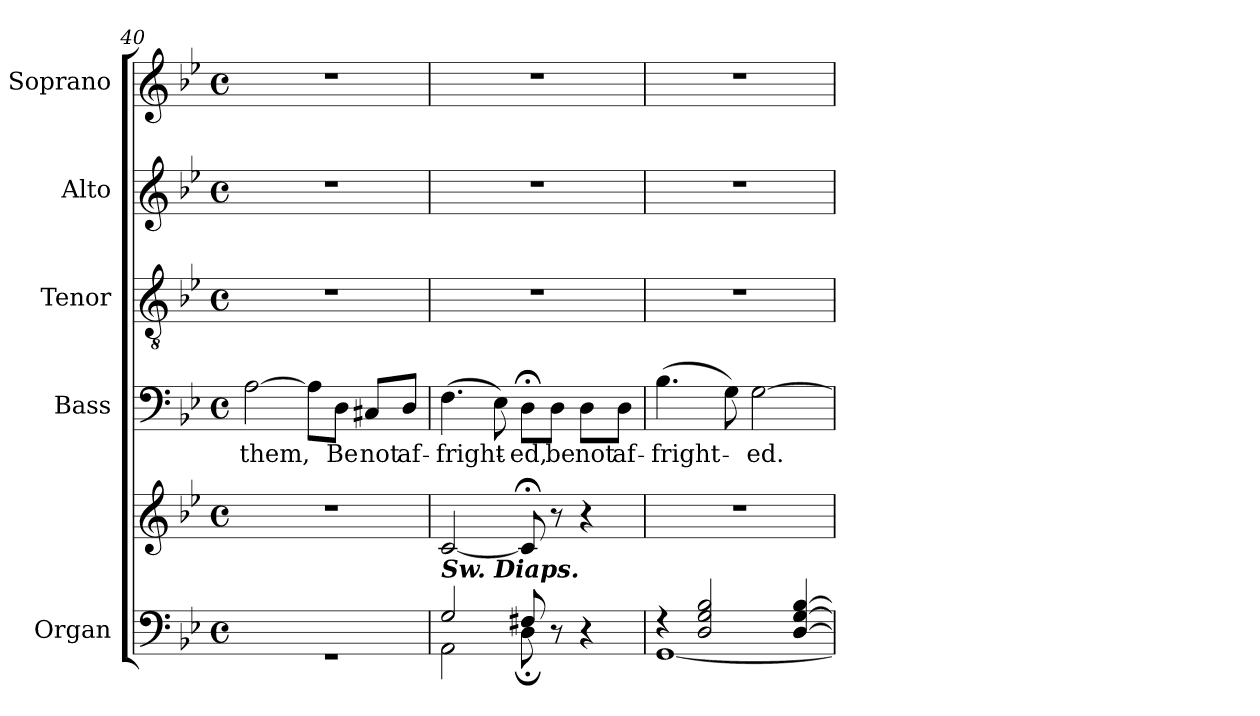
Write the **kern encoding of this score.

**kern	**kern	**kern	**text	**kern	**kern	**kern
*part5	*part5	*part4	*part4	*part3	*part2	*part1
*staff6	*staff5	*staff4	*staff4	*staff3	*staff2	*staff1
*I"Organ	*	*I"Bass	*	*I"Tenor	*I"Alto	*I"Soprano
*	*	*I'B	*	*I'T	*I'A	*I'S
!!LO:LB:g=z
*clefF4	*clefG2	*clefF4	*	*clefGv2	*clefG2	*clefG2
*k[b-e-]	*k[b-e-]	*k[b-e-]	*	*k[b-e-]	*k[b-e-]	*k[b-e-]
*B-:	*B-:	*B-:	*	*B-:	*B-:	*B-:
*M4/4	*M4/4	*M4/4	*	*M4/4	*M4/4	*M4/4
*met(c)	*met(c)	*met(c)	*	*met(c)	*met(c)	*met(c)
=40	=40	=40	=40	=40	=40	=40
*^	*	*	*	*	*	*
!	!	!	!	!LO:LY:b	!	!	!
1ryy	1r	1r	[2A	them,	1r	1r	1r
.	.	.	8A\L]	.	.	.	.
!	!	!	!	!LO:LY:b	!	!	!
.	.	.	8D\J	Be	.	.	.
!	!	!	!	!LO:LY:b	!	!	!
.	.	.	8C#X/L	not	.	.	.
!	!	!	!	!LO:LY:b	!	!	!
.	.	.	8D/J	af-	.	.	.
=41	=41	=41	=41	=41	=41	=41	=41
!	!	!LO:TX:b:Bi:t=Sw. Diaps.	!	!	!	!	!
!	!	!	!	!LO:LY:b	!	!	!
2G/	2AA\	[2c	(>4.F	-fright-	1r	1r	1r
.	.	.	8E-)	.	.	.	.
!	!	!	!	!LO:LY:b	!	!	!
8F#X/	8D;\	8c;<]	8D;<\L	ed,	.	.	.
!	!	!	!	!LO:LY:b	!	!	!
8ryy	8r	8r	8D\J	be	.	.	.
!	!	!	!	!LO:LY:b	!	!	!
4ryy	4r	4r	8D\L	not	.	.	.
!	!	!	!	!LO:LY:b	!	!	!
.	.	.	8D\J	af-	.	.	.
=42	=42	=42	=42	=42	=42	=42	=42
!	!	!	!	!LO:LY:b	!	!	!
4r	[1GG\	1r	(>4.B-	-fright-	1r	1r	1r
2D/ 2G/ 2B-/	.	.	.	.	.	.	.
.	.	.	8G)	.	.	.	.
!	!	!	!	!LO:LY:b	!	!	!
.	.	.	[2G	ed.	.	.	.
[4D/ [4G/ [4B-/	.	.	.	.	.	.	.
*v	*v	*	*	*	*	*	*
=	=	=	=	=	=	=
*-	*-	*-	*-	*-	*-	*-
